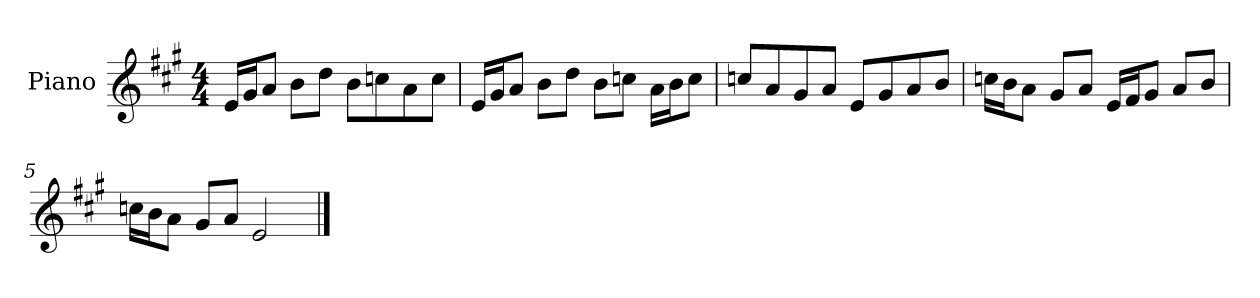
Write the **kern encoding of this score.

**kern
*part1
*staff1
*I"Piano
*I'P-no
*clefG2
*k[f#c#g#]
*M4/4
*MM90
=1
16e/LL
16g#/J
8a/J
8b\L
8dd\J
8b\L
8ccn\
8a\
8cc\J
=2
16e/LL
16g#/J
8a/J
8b\L
8dd\J
8b\L
8ccn\J
16a\LL
16b\J
8cc\J
=3
8ccn/L
8a/
8g#/
8a/J
8e/L
8g#/
8a/
8b/J
=4
16ccn\LL
16b\J
8a\J
8g#/L
8a/J
16e/LL
16f#/J
8g#/J
8a/L
8b/J
!!LO:LB:g=z
=5
16ccn\LL
16b\J
8a\J
8g#/L
8a/J
2e/
==
*-
